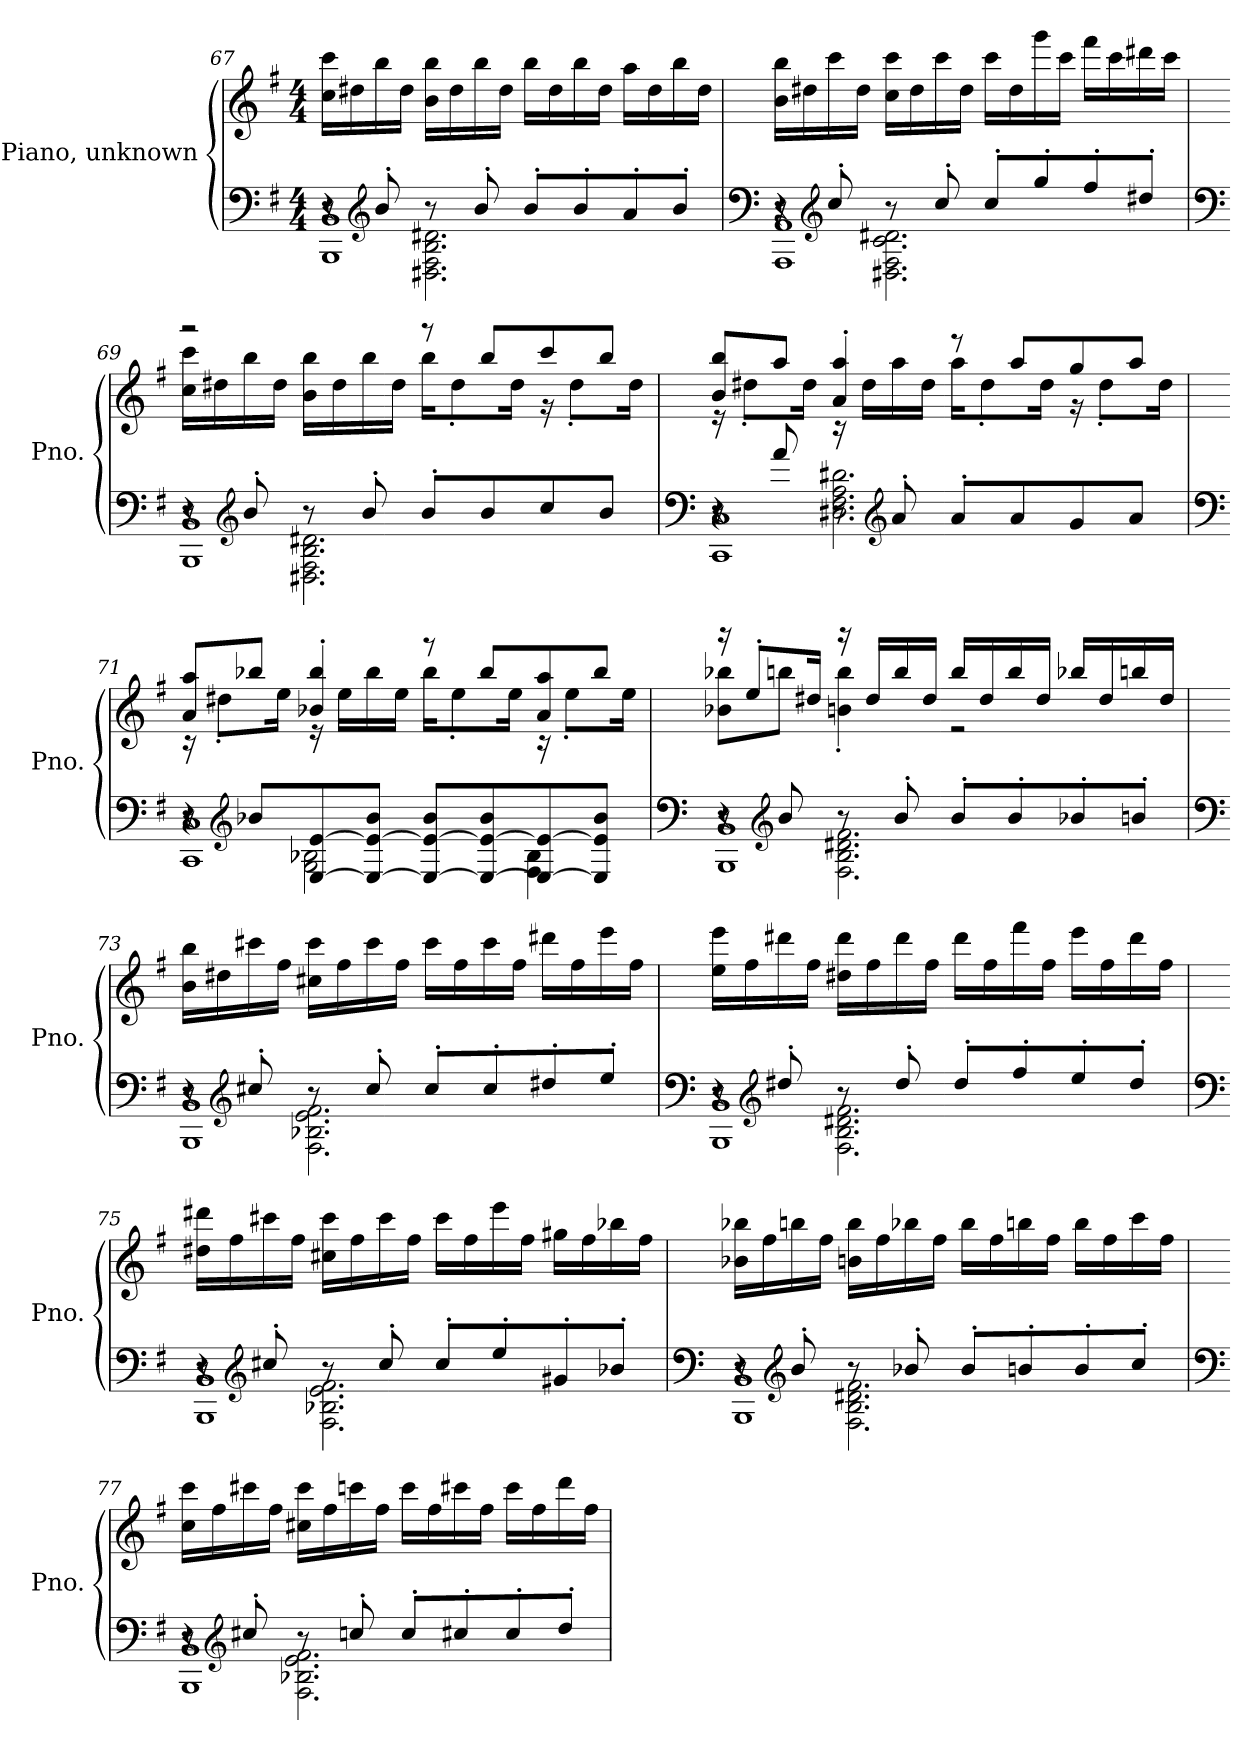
**kern	**kern
*part1	*part1
*staff2	*staff1
*I"Piano, unknown	*
*I'Pno.	*
!!LO:LB:g=z
*clefF4	*clefG2
*k[f#]	*k[f#]
*M4/4	*M4/4
=67	=67
*^	*
*	*^	*
8r	4r	1BBB 1BB	16cc\ 16ccc\LL
.	.	.	16dd#X\
*clefG2	*	*	*
8b'/	.	.	16bb\
.	.	.	16dd#\JJ
8r	2.D#X\ 2.F#\ 2.B\ 2.d#X\	.	16b\ 16bb\LL
.	.	.	16dd#\
8b'/	.	.	16bb\
.	.	.	16dd#\JJ
8b'/L	.	.	16bb\LL
.	.	.	16dd#\
8b'/	.	.	16bb\
.	.	.	16dd#\JJ
8a'/	.	.	16aa\LL
.	.	.	16dd#\
8b'/J	.	.	16bb\
.	.	.	16dd#\JJ
=68	=68	=68	=68
*clefF4	*	*	*
8r	4r	1AAA 1AA	16b\ 16bb\LL
.	.	.	16dd#X\
*clefG2	*	*	*
8cc'/	.	.	16ccc\
.	.	.	16dd#\JJ
8r	2.D#X\ 2.F#\ 2.c\ 2.d#X\	.	16cc\ 16ccc\LL
.	.	.	16dd#\
8cc'/	.	.	16ccc\
.	.	.	16dd#\JJ
8cc'/L	.	.	16ccc\LL
.	.	.	16dd#\
8gg'/	.	.	16ggg\
.	.	.	16ccc\JJ
8ff#'/	.	.	16fff#\LL
.	.	.	16ccc\
8dd#X'/J	.	.	16ddd#X\
.	.	.	16ccc\JJ
!!LO:LB:g=z
=69	=69	=69	=69
*clefF4	*	*	*
*	*	*	*^
8r	4r	1BBB 1BB	2r	16cc\ 16ccc\LL
.	.	.	.	16dd#X\
*clefG2	*	*	*	*
8b'/	.	.	.	16bb\
.	.	.	.	16dd#\JJ
8r	2.D#X\ 2.F#\ 2.B\ 2.d#X\	.	.	16b\ 16bb\LL
.	.	.	.	16dd#\
8b'/	.	.	.	16bb\
.	.	.	.	16dd#\JJ
8b'/L	.	.	8r	16bb\KL
.	.	.	.	8dd#'\
8b/	.	.	8bb/L	.
.	.	.	.	16dd#\Jk
8cc/	.	.	8ccc/	16r
.	.	.	.	8dd#'\L
8b/J	.	.	8bb/J	.
.	.	.	.	16dd#\Jk
=70	=70	=70	=70	=70
*clefF4	*	*	*	*
8r	4r	1CC 1C	8b/ 8bb/L	16r
.	.	.	.	8dd#X'\L
8a/	.	.	8aa/J	.
.	.	.	.	16dd#\Jk
8r	2.D#X\ 2.F#\ 2.A\ 2.d#X\	.	4a/' 4aa/'	16r
.	.	.	.	16dd#\LL
*clefG2	*	*	*	*
8a'/	.	.	.	16aa\
.	.	.	.	16dd#\JJ
8a'/L	.	.	8r	16aa\KL
.	.	.	.	8dd#'\
8a/	.	.	8aa/L	.
.	.	.	.	16dd#\Jk
8g/	.	.	8gg/	16r
.	.	.	.	8dd#'\L
8a/J	.	.	8aa/J	.
.	.	.	.	16dd#\Jk
!!LO:PB:g=z	!!
=71	=71	=71	=71	=71
*clefF4	*	*	*	*
8r	4r	1CC 1C	8a/ 8aa/L	16r
.	.	.	.	8dd#X'\L
*clefG2	*	*	*	*
8b-X/L	.	.	8bb-X/J	.
.	.	.	.	16ee\Jk
[8E/ [8e/	2G\ 2B-X\	.	4b-X/' 4bb-/'	16r
.	.	.	.	16ee\LL
8E/_ 8e/_ 8b-/J	.	.	.	16bb-\
.	.	.	.	16ee\JJ
8E/_ 8e/_ 8b-/L	.	.	8r	16bb-\KL
.	.	.	.	8ee'\
8E/_ 8e/_ 8b-/	.	.	8bb-/L	.
.	.	.	.	16ee\Jk
8E/_ 8e/_	4F#\ 4B-\	.	8a/ 8aa/	16r
.	.	.	.	8ee'\L
8E/] 8e/] 8b-/J	.	.	8bb-/J	.
.	.	.	.	16ee\Jk
=72	=72	=72	=72	=72
*clefF4	*	*	*	*
8r	4r	1BBB 1BB	16r	8b-X\ 8bb-X\L
.	.	.	8ee'/L	.
*clefG2	*	*	*	*
8b/	.	.	.	8bbn\J
.	.	.	16dd#X/Jk	.
8r	2.F#\ 2.B\ 2.d#X\ 2.f#\	.	16r	4bn\' 4bb\'
.	.	.	16dd#/LL	.
8b'/	.	.	16bb/	.
.	.	.	16dd#/JJ	.
8b'/L	.	.	16bb/LL	2r
.	.	.	16dd#/	.
8b'/	.	.	16bb/	.
.	.	.	16dd#/JJ	.
8b-X'/	.	.	16bb-X/LL	.
.	.	.	16dd#/	.
8bn'/J	.	.	16bbn/	.
.	.	.	16dd#/JJ	.
*	*	*	*v	*v
!!LO:LB:g=z
=73	=73	=73	=73
*clefF4	*	*	*
8r	4r	1BBB 1BB	16b\ 16bb\LL
.	.	.	16dd#X\
*clefG2	*	*	*
8cc#X'/	.	.	16ccc#X\
.	.	.	16ff#\JJ
8r	2.F#\ 2.B-X\ 2.e\ 2.f#\	.	16cc#X\ 16ccc#\LL
.	.	.	16ff#\
8cc#'/	.	.	16ccc#\
.	.	.	16ff#\JJ
8cc#'/L	.	.	16ccc#\LL
.	.	.	16ff#\
8cc#'/	.	.	16ccc#\
.	.	.	16ff#\JJ
8dd#X'/	.	.	16ddd#X\LL
.	.	.	16ff#\
8ee'/J	.	.	16eee\
.	.	.	16ff#\JJ
=74	=74	=74	=74
*clefF4	*	*	*
8r	4r	1BBB 1BB	16ee\ 16eee\LL
.	.	.	16ff#\
*clefG2	*	*	*
8dd#X'/	.	.	16ddd#X\
.	.	.	16ff#\JJ
8r	2.F#\ 2.B\ 2.d#X\ 2.f#\	.	16dd#X\ 16ddd#\LL
.	.	.	16ff#\
8dd#'/	.	.	16ddd#\
.	.	.	16ff#\JJ
8dd#'/L	.	.	16ddd#\LL
.	.	.	16ff#\
8ff#'/	.	.	16fff#\
.	.	.	16ff#\JJ
8ee'/	.	.	16eee\LL
.	.	.	16ff#\
8dd#'/J	.	.	16ddd#\
.	.	.	16ff#\JJ
!!LO:LB:g=z
=75	=75	=75	=75
*clefF4	*	*	*
8r	4r	1BBB 1BB	16dd#X\ 16ddd#X\LL
.	.	.	16ff#\
*clefG2	*	*	*
8cc#X'/	.	.	16ccc#X\
.	.	.	16ff#\JJ
8r	2.F#\ 2.B-X\ 2.e\ 2.f#\	.	16cc#X\ 16ccc#\LL
.	.	.	16ff#\
8cc#'/	.	.	16ccc#\
.	.	.	16ff#\JJ
8cc#'/L	.	.	16ccc#\LL
.	.	.	16ff#\
8ee'/	.	.	16eee\
.	.	.	16ff#\JJ
8g#X'/	.	.	16gg#X\LL
.	.	.	16ff#\
8b-X'/J	.	.	16bb-X\
.	.	.	16ff#\JJ
=76	=76	=76	=76
*clefF4	*	*	*
8r	4r	1BBB 1BB	16b-X\ 16bb-X\LL
.	.	.	16ff#\
*clefG2	*	*	*
8b'/	.	.	16bbn\
.	.	.	16ff#\JJ
8r	2.F#\ 2.B\ 2.d#X\ 2.f#\	.	16bn\ 16bb\LL
.	.	.	16ff#\
8b-X'/	.	.	16bb-X\
.	.	.	16ff#\JJ
8b-'/L	.	.	16bb-\LL
.	.	.	16ff#\
8bn'/	.	.	16bbn\
.	.	.	16ff#\JJ
8b'/	.	.	16bb\LL
.	.	.	16ff#\
8cc'/J	.	.	16ccc\
.	.	.	16ff#\JJ
!!LO:LB:g=z
=77	=77	=77	=77
*clefF4	*	*	*
8r	4r	1BBB 1BB	16cc\ 16ccc\LL
.	.	.	16ff#\
*clefG2	*	*	*
8cc#X'/	.	.	16ccc#X\
.	.	.	16ff#\JJ
8r	2.F#\ 2.B-X\ 2.e\ 2.f#\	.	16cc#X\ 16ccc#\LL
.	.	.	16ff#\
8ccn'/	.	.	16cccn\
.	.	.	16ff#\JJ
8cc'/L	.	.	16ccc\LL
.	.	.	16ff#\
8cc#X'/	.	.	16ccc#X\
.	.	.	16ff#\JJ
8cc#'/	.	.	16ccc#\LL
.	.	.	16ff#\
8dd'/J	.	.	16ddd\
.	.	.	16ff#\JJ
*v	*v	*v	*
=	=
*-	*-
